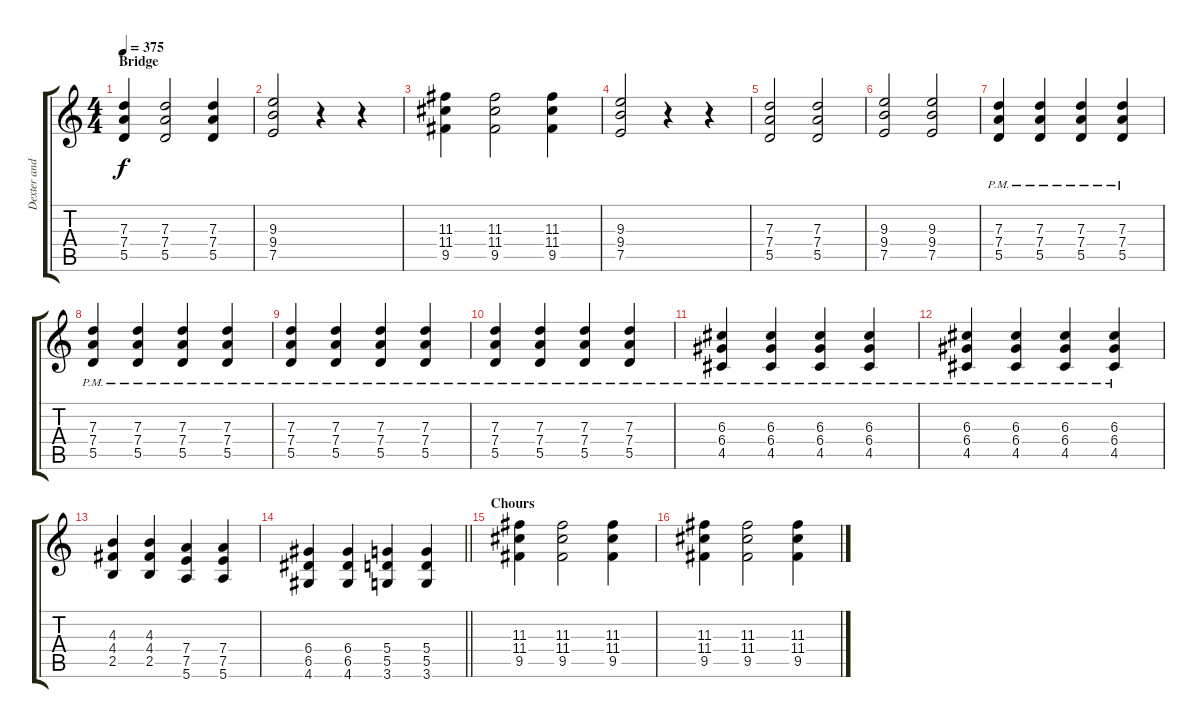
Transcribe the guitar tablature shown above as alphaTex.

\track ("Dexter and Noodles (Guitars)" "Dexter and") {instrument overdrivenguitar}
\staff {score tabs}
\tuning (E4 B3 G3 D3 A2 E2) {hide}
\ts (4 4)
\section ("" "Bridge")
\tempo 375
\clef g2
\ks c
(7.3 7.4 5.5).4{dy f} (7.3 7.4 5.5).2 (7.3 7.4 5.5).4 |
(9.3 9.4 7.5).2 r.4 r.4 |
(11.3 11.4 9.5).4 (11.3 11.4 9.5).2 (11.3 11.4 9.5).4 |
(9.3 9.4 7.5).2 r.4 r.4 |
(7.3 7.4 5.5).2 (7.3 7.4 5.5).2 |
(9.3 9.4 7.5).2 (9.3 9.4 7.5).2 |
(7.3{pm} 7.4{pm} 5.5{pm}).4 (7.3{pm} 7.4{pm} 5.5{pm}).4 (7.3{pm} 7.4{pm} 5.5{pm}).4 (7.3{pm} 7.4{pm} 5.5{pm}).4 |
(7.3{pm} 7.4{pm} 5.5{pm}).4 (7.3{pm} 7.4{pm} 5.5{pm}).4 (7.3{pm} 7.4{pm} 5.5{pm}).4 (7.3{pm} 7.4{pm} 5.5{pm}).4 |
(7.3{pm} 7.4{pm} 5.5{pm}).4 (7.3{pm} 7.4{pm} 5.5{pm}).4 (7.3{pm} 7.4{pm} 5.5{pm}).4 (7.3{pm} 7.4{pm} 5.5{pm}).4 |
(7.3{pm} 7.4{pm} 5.5{pm}).4 (7.3{pm} 7.4{pm} 5.5{pm}).4 (7.3{pm} 7.4{pm} 5.5{pm}).4 (7.3{pm} 7.4{pm} 5.5{pm}).4 |
(6.3{pm} 6.4{pm} 4.5{pm}).4 (6.3{pm} 6.4{pm} 4.5{pm}).4 (6.3{pm} 6.4{pm} 4.5{pm}).4 (6.3{pm} 6.4{pm} 4.5{pm}).4 |
(6.3{pm} 6.4{pm} 4.5{pm}).4 (6.3{pm} 6.4{pm} 4.5{pm}).4 (6.3{pm} 6.4{pm} 4.5{pm}).4 (6.3{pm} 6.4{pm} 4.5{pm}).4 |
(4.3 4.4 2.5).4 (4.3 4.4 2.5).4 (7.4 7.5 5.6).4 (7.4 7.5 5.6).4 |
\barLineRight lightlight
(6.4 6.5 4.6).4 (6.4 6.5 4.6).4 (5.4 5.5 3.6).4 (5.4 5.5 3.6).4 |
\section ("" "Chours")
(11.3 11.4 9.5).4 (11.3 11.4 9.5).2 (11.3 11.4 9.5).4 |
(11.3 11.4 9.5).4 (11.3 11.4 9.5).2 (11.3 11.4 9.5).4
